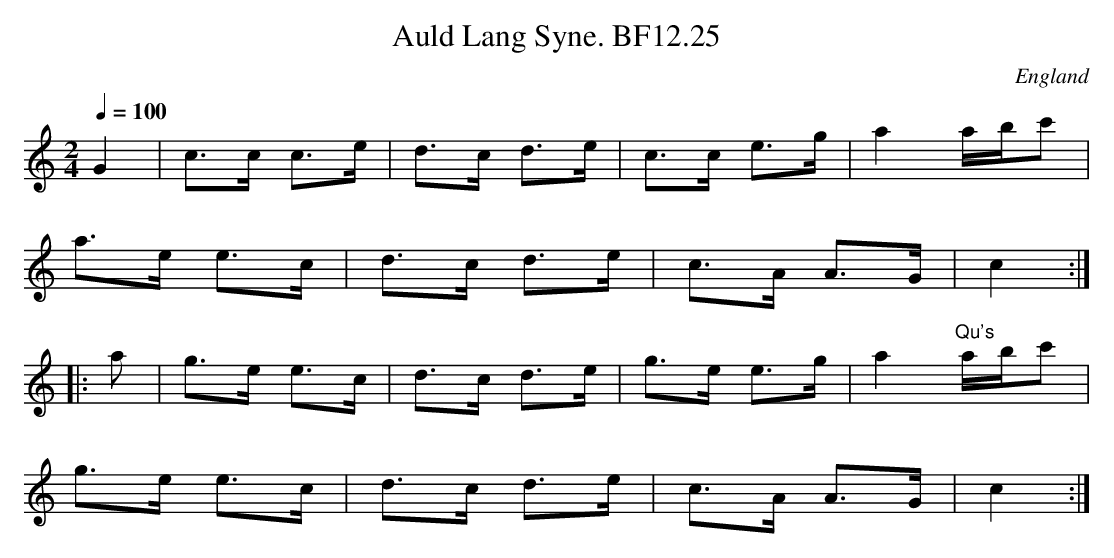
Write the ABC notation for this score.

X:1
T:Auld Lang Syne. BF12.25
M:2/4
L:1/8
Q:1/4=100
O:England
notC:In T.Browne's hand
K:C major
G2|c>c c>e|d>c d>e|c>c e>g|a2 a/2b/2c'|!
a>e e>c|d>c d>e|c>A A>G|c2:|!
|:a|g>e e>c|d>c d>e|g>e e>g|a2 "^Qu's"a/b/c'|!
g>e e>c|d>c d>e|c>A A>G|c2:|
